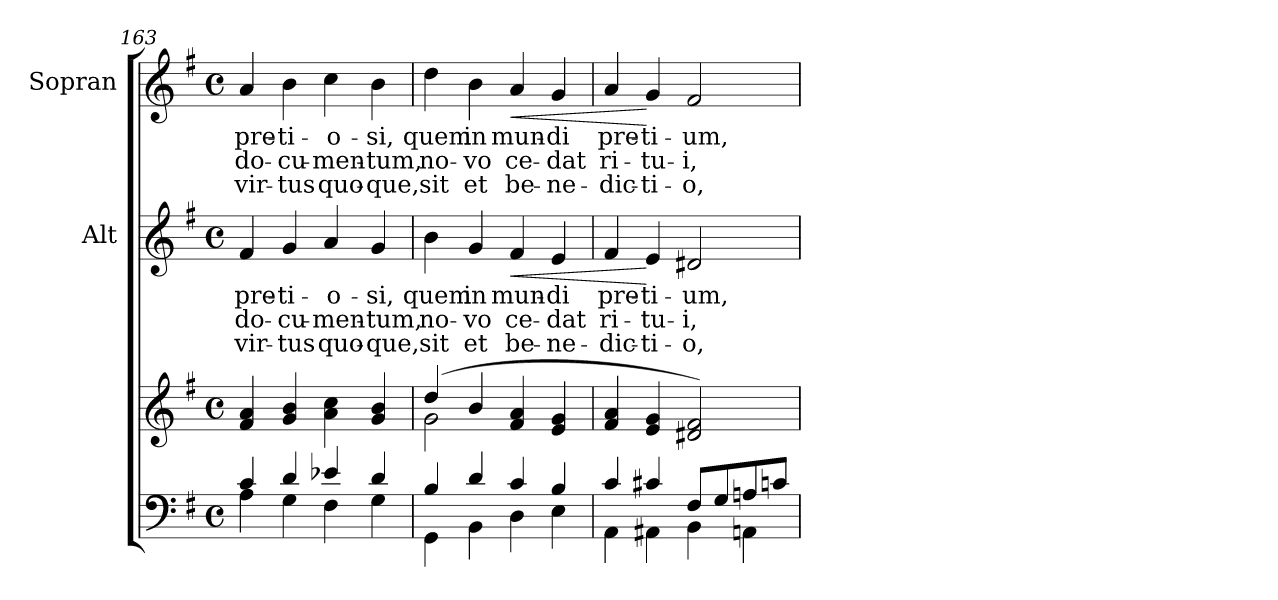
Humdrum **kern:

**kern	**kern	**kern	**text	**text	**text	**dynam	**kern	**text	**text	**text	**dynam
*part3	*part3	*part2	*part2	*part2	*part2	*part2	*part1	*part1	*part1	*part1	*part1
*staff4	*staff3	*staff2	*staff2	*staff2	*staff2	*staff2	*staff1	*staff1	*staff1	*staff1	*staff1
*	*	*I"Alt	*	*	*	*	*I"Sopran	*	*	*	*
*	*	*I'A.	*	*	*	*	*I'S.	*	*	*	*
*clefF4	*clefG2	*clefG2	*	*	*	*	*clefG2	*	*	*	*
*k[f#]	*k[f#]	*k[f#]	*	*	*	*	*k[f#]	*	*	*	*
*G:	*G:	*G:	*	*	*	*	*G:	*	*	*	*
*M4/4	*M4/4	*M4/4	*	*	*	*	*M4/4	*	*	*	*
*met(c)	*met(c)	*met(c)	*	*	*	*	*met(c)	*	*	*	*
=163	=163	=163	=163	=163	=163	=163	=163	=163	=163	=163	=163
*^	*	*	*	*	*	*	*	*	*	*	*
!	!	!	!	!LO:LY:b	!LO:LY:b	!LO:LY:b	!	!	!LO:LY:b	!LO:LY:b	!LO:LY:b	!
4c/	4A\	4f#/ 4a/	4f#/	pre-	do-	vir-	.	4a/	pre-	do-	vir-	.
!	!	!	!	!LO:LY:b	!LO:LY:b	!LO:LY:b	!	!	!LO:LY:b	!LO:LY:b	!LO:LY:b	!
4d/	4G\	4g/ 4b/	4g/	-ti-	-cu-	-tus	.	4b\	-ti-	-cu-	-tus	.
!	!	!	!	!LO:LY:b	!LO:LY:b	!LO:LY:b	!	!	!LO:LY:b	!LO:LY:b	!LO:LY:b	!
4e-X/	4F#\	4a\ 4cc\	4a/	-o-	-men-	quo-	.	4cc\	-o-	-men-	quo-	.
!	!	!	!	!LO:LY:b	!LO:LY:b	!LO:LY:b	!	!	!LO:LY:b	!LO:LY:b	!LO:LY:b	!
4d/	4G\	4g/ 4b/	4g/	-si,	-tum,	-que,	.	4b\	-si,	-tum,	-que,	.
=164	=164	=164	=164	=164	=164	=164	=164	=164	=164	=164	=164	=164
*	*	*^	*	*	*	*	*	*	*	*	*	*
!	!	!	!	!	!LO:LY:b	!LO:LY:b	!LO:LY:b	!	!	!LO:LY:b	!LO:LY:b	!LO:LY:b	!
4B/	4GG\	(4dd/	2g\	4b\	quem	no-	sit	.	4dd\	quem	no-	sit	.
!	!	!	!	!	!LO:LY:b	!LO:LY:b	!LO:LY:b	!	!	!LO:LY:b	!LO:LY:b	!LO:LY:b	!
4d/	4BB\	4b/	.	4g/	in	-vo	et	.	4b\	in	-vo	et	.
!	!	!	!	!	!LO:LY:b	!LO:LY:b	!LO:LY:b	!LO:HP:b	!	!LO:LY:b	!LO:LY:b	!LO:LY:b	!LO:HP:b
4c/	4D\	4f#/ 4a/	2ryy	4f#/	mun-	ce-	be-	<	4a/	mun-	ce-	be-	<
!	!	!	!	!	!LO:LY:b	!LO:LY:b	!LO:LY:b	!	!	!LO:LY:b	!LO:LY:b	!LO:LY:b	!
4B/	4E\	4e/ 4g/	.	4e/	-di	-dat	-ne-	.	4g/	-di	-dat	-ne-	.
*	*	*v	*v	*	*	*	*	*	*	*	*	*	*
=165	=165	=165	=165	=165	=165	=165	=165	=165	=165	=165	=165	=165
!	!	!	!	!LO:LY:b	!LO:LY:b	!LO:LY:b	!	!	!LO:LY:b	!LO:LY:b	!LO:LY:b	!
4c/	4AA\	4f#/ 4a/	4f#/	pre-	ri-	-dic-	.	4a/	pre-	ri-	-dic-	.
!	!	!	!	!LO:LY:b	!LO:LY:b	!LO:LY:b	!	!	!LO:LY:b	!LO:LY:b	!LO:LY:b	!
4c#X/	4AA#X\	4e/ 4g/	4e/	-ti-	-tu-	-ti-	[	4g/	-ti-	-tu-	-ti-	[
!	!	!	!	!LO:LY:b	!LO:LY:b	!LO:LY:b	!	!	!LO:LY:b	!LO:LY:b	!LO:LY:b	!
8F#/L	4BB\	2d#X/ 2f#/)	2d#X/	-um,	-i,	-o,	.	2f#/	-um,	-i,	-o,	.
8G/	.	.	.	.	.	.	.	.	.	.	.	.
8An/	4AAn\	.	.	.	.	.	.	.	.	.	.	.
8cn/J	.	.	.	.	.	.	.	.	.	.	.	.
*v	*v	*	*	*	*	*	*	*	*	*	*	*
=	=	=	=	=	=	=	=	=	=	=	=
*-	*-	*-	*-	*-	*-	*-	*-	*-	*-	*-	*-
